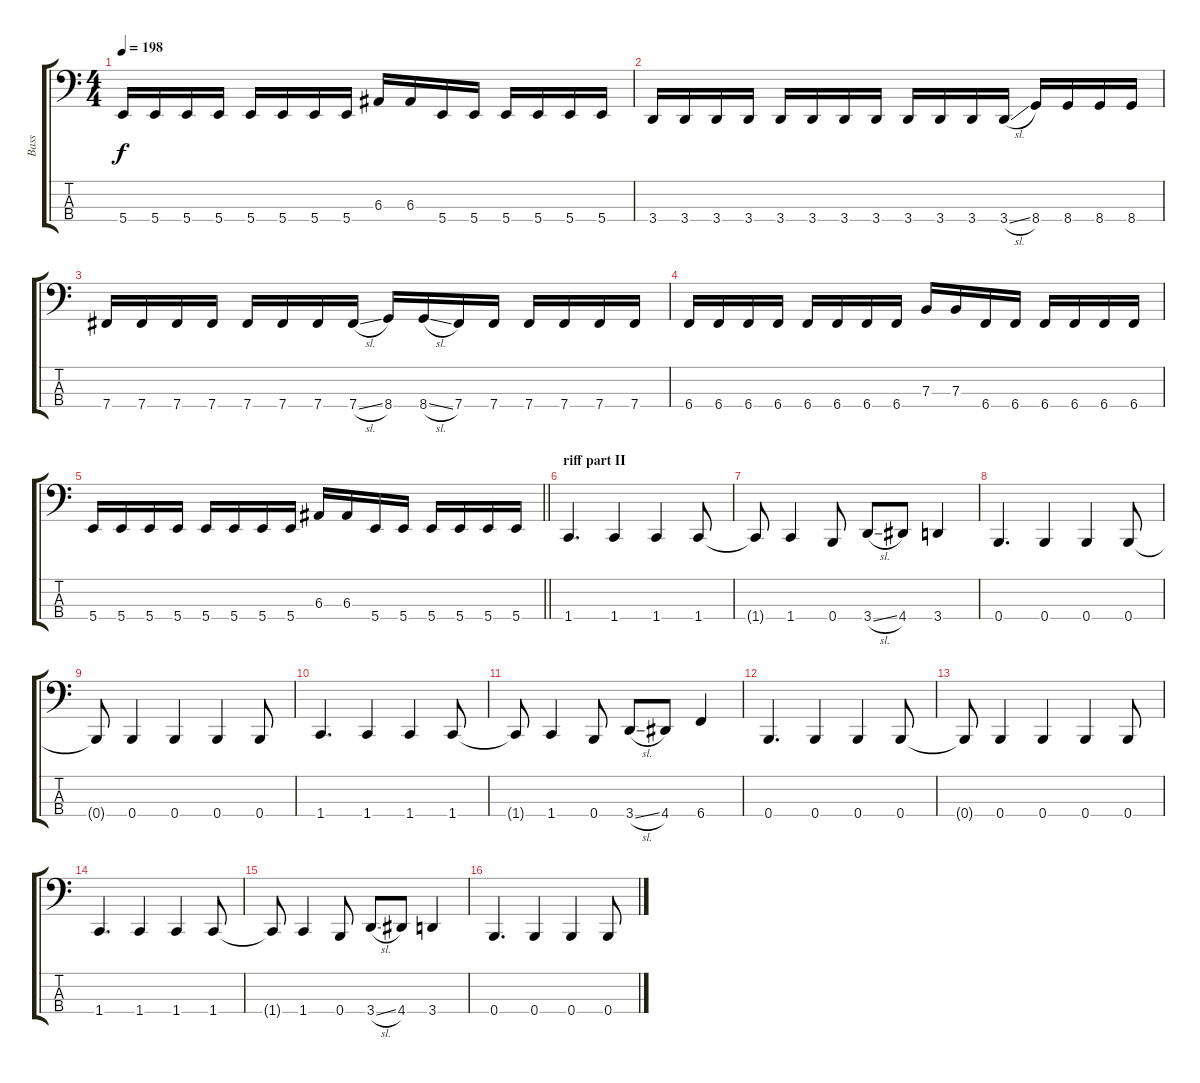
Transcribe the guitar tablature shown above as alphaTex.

\track ("Bass" "Bass") {instrument electricbassfinger}
\staff {score tabs}
\tuning (D2 A1 E1 B0) {hide}
\ts (4 4)
\tempo 198
\clef f4
\ks c
5.4.16{dy f} 5.4.16 5.4.16 5.4.16 5.4.16 5.4.16 5.4.16 5.4.16 6.3.16 6.3.16 5.4.16 5.4.16 5.4.16 5.4.16 5.4.16 5.4.16 |
3.4.16 3.4.16 3.4.16 3.4.16 3.4.16 3.4.16 3.4.16 3.4.16 3.4.16 3.4.16 3.4.16 3.4{sl}.16 8.4.16 8.4.16 8.4.16 8.4.16 |
7.4.16 7.4.16 7.4.16 7.4.16 7.4.16 7.4.16 7.4.16 7.4{sl}.16 8.4.16 8.4{sl}.16 7.4.16 7.4.16 7.4.16 7.4.16 7.4.16 7.4.16 |
6.4.16 6.4.16 6.4.16 6.4.16 6.4.16 6.4.16 6.4.16 6.4.16 7.3.16 7.3.16 6.4.16 6.4.16 6.4.16 6.4.16 6.4.16 6.4.16 |
\barLineRight lightlight
5.4.16 5.4.16 5.4.16 5.4.16 5.4.16 5.4.16 5.4.16 5.4.16 6.3.16 6.3.16 5.4.16 5.4.16 5.4.16 5.4.16 5.4.16 5.4.16 |
\section ("" "riff part II")
1.4.4{d} 1.4.4 1.4.4 1.4.8 |
1.4{t}.8 1.4.4 0.4.8 3.4{sl}.8 4.4.8 3.4.4 |
0.4.4{d} 0.4.4 0.4.4 0.4.8 |
0.4{t}.8 0.4.4 0.4.4 0.4.4 0.4.8 |
1.4.4{d} 1.4.4 1.4.4 1.4.8 |
1.4{t}.8 1.4.4 0.4.8 3.4{sl}.8 4.4.8 6.4.4 |
0.4.4{d} 0.4.4 0.4.4 0.4.8 |
0.4{t}.8 0.4.4 0.4.4 0.4.4 0.4.8 |
1.4.4{d} 1.4.4 1.4.4 1.4.8 |
1.4{t}.8 1.4.4 0.4.8 3.4{sl}.8 4.4.8 3.4.4 |
0.4.4{d} 0.4.4 0.4.4 0.4.8
